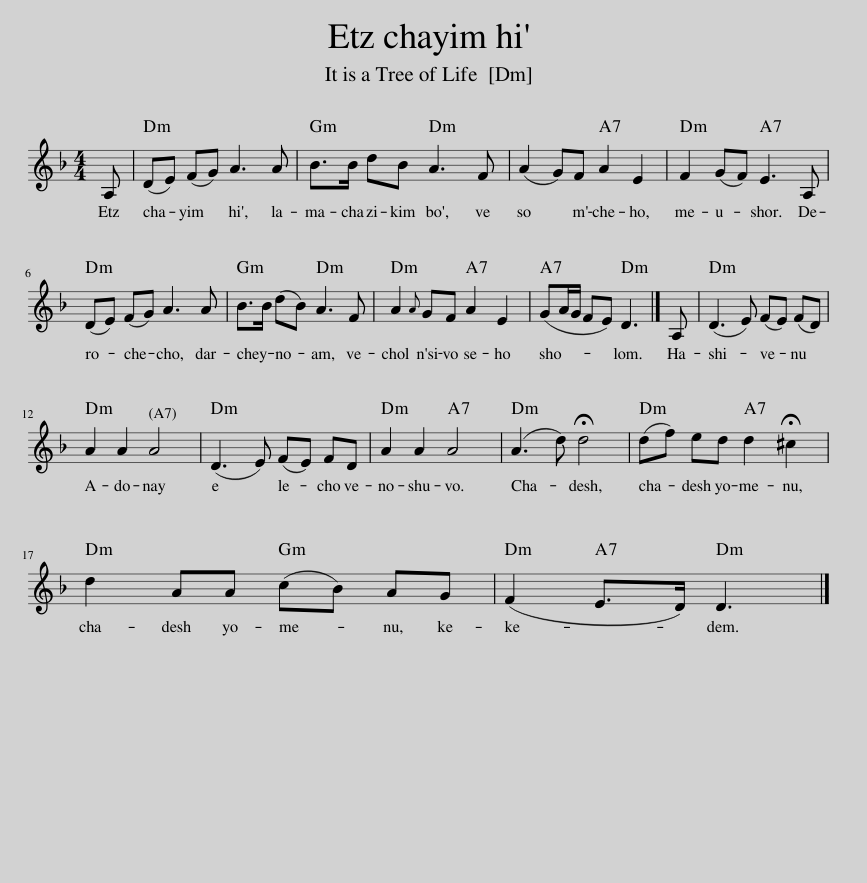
X:1
L:1/8
M:4/4
I:linebreak $
K:Dmin
V:1 treble
V:1
 A, | (DE) (FG) A3 A | B>B dB A3 F | (A2 G)F A2 E2 | F2 (GF) E3 A, |$ %5
 (DE) (FG) A3 A | B>B (dB) A3 F | A2{A} GF A2 E2 | (GA/G/ FE) D3 |] A, | %10
 (D3 E) (FE) (FD) |$ A2 A2 A4 | (D3 E) (FE) FD | A2 A2 A4 | (A3 d) !fermata!d4 | %15
 (df) ed d2 !fermata!^c2 |$ d2 AA (cB) AG | (F2 E>D) D3 |] %18
